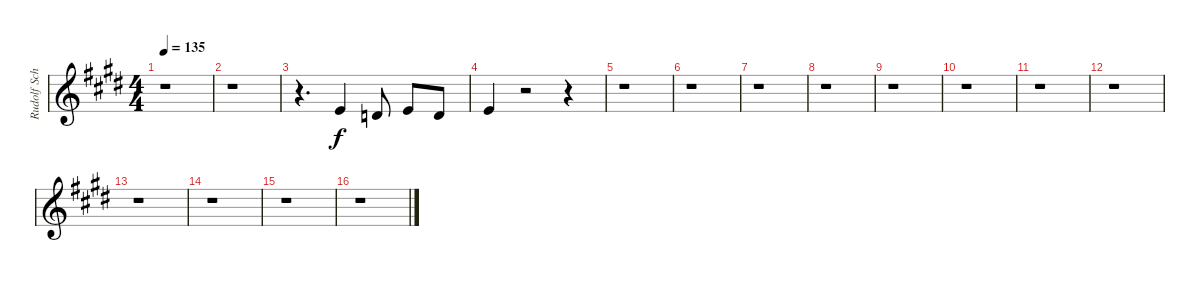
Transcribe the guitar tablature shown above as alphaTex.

\track ("Rudolf Schenker Vocals" "Rudolf Sch") {instrument lead5charang}
\staff {score}
\tuning (E4 B3 G3 D3 A2 E2) {hide}
\ts (4 4)
\tempo 135
\clef g2
\ks e
r.1{dy f} |
r.1 |
r.4{d} 9.3.4 7.3.8 9.3.8 7.3.8 |
9.3.4 r.2 r.4 |
r.1 |
r.1 |
r.1 |
r.1 |
r.1 |
r.1 |
r.1 |
r.1 |
r.1 |
r.1 |
r.1 |
r.1
